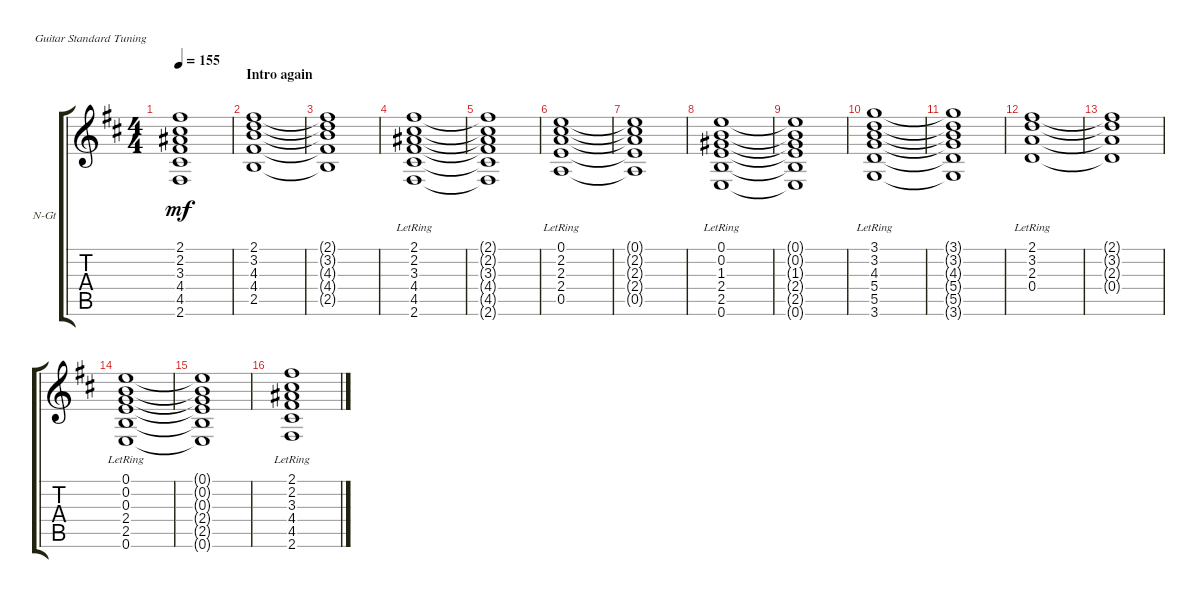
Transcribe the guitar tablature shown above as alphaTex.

\defaultSystemsLayout 4
\bracketExtendMode groupsimilarinstruments
\firstSystemTrackNameOrientation horizontal
\otherSystemsTrackNameOrientation horizontal
\track ("Background" "N-Gt") {instrument acousticguitarsteel}
\staff {score tabs}
\tuning (E4 B3 G3 D3 A2 E2)
\ts (4 4)
\tempo 155
\clef g2
\ks bminor
(2.6{t} 4.5{t} 4.4{t} 3.3{t} 2.2{t} 2.1{t}).1{dy mf} |
\section ("" "Intro again")
(2.5 4.4 4.3 2.1 3.2).1 |
(2.5{t} 4.4{t} 4.3{t} 2.1{t} 3.2{t}).1 |
(2.6{lr} 4.5{lr} 4.4{lr} 3.3{lr} 2.2{lr} 2.1{lr}).1 |
(2.6{t} 4.5{t} 4.4{t} 3.3{t} 2.2{t} 2.1{t}).1 |
(0.5{lr} 2.4{lr} 2.3{lr} 2.2{lr} 0.1{lr}).1 |
(0.5{t} 2.4{t} 2.3{t} 2.2{t} 0.1{t}).1 |
(0.6{lr} 2.5{lr} 2.4{lr} 1.3{lr} 0.2{lr} 0.1{lr}).1 |
(0.6{t} 2.5{t} 2.4{t} 1.3{t} 0.2{t} 0.1{t}).1 |
(3.6{lr} 5.4{lr} 5.5{lr} 4.3{lr} 3.2{lr} 3.1{lr}).1 |
(3.6{t} 5.4{t} 5.5{t} 4.3{t} 3.2{t} 3.1{t}).1 |
(0.4{lr} 2.3{lr} 3.2{lr} 2.1{lr}).1 |
(0.4{t} 2.3{t} 3.2{t} 2.1{t}).1 |
(0.6{lr} 2.5{lr} 2.4{lr} 0.3{lr} 0.2{lr} 0.1{lr}).1 |
(0.6{t} 2.5{t} 2.4{t} 0.3{t} 0.2{t} 0.1{t}).1 |
(2.6{lr} 4.5{lr} 4.4{lr} 3.3{lr} 2.2{lr} 2.1{lr}).1
